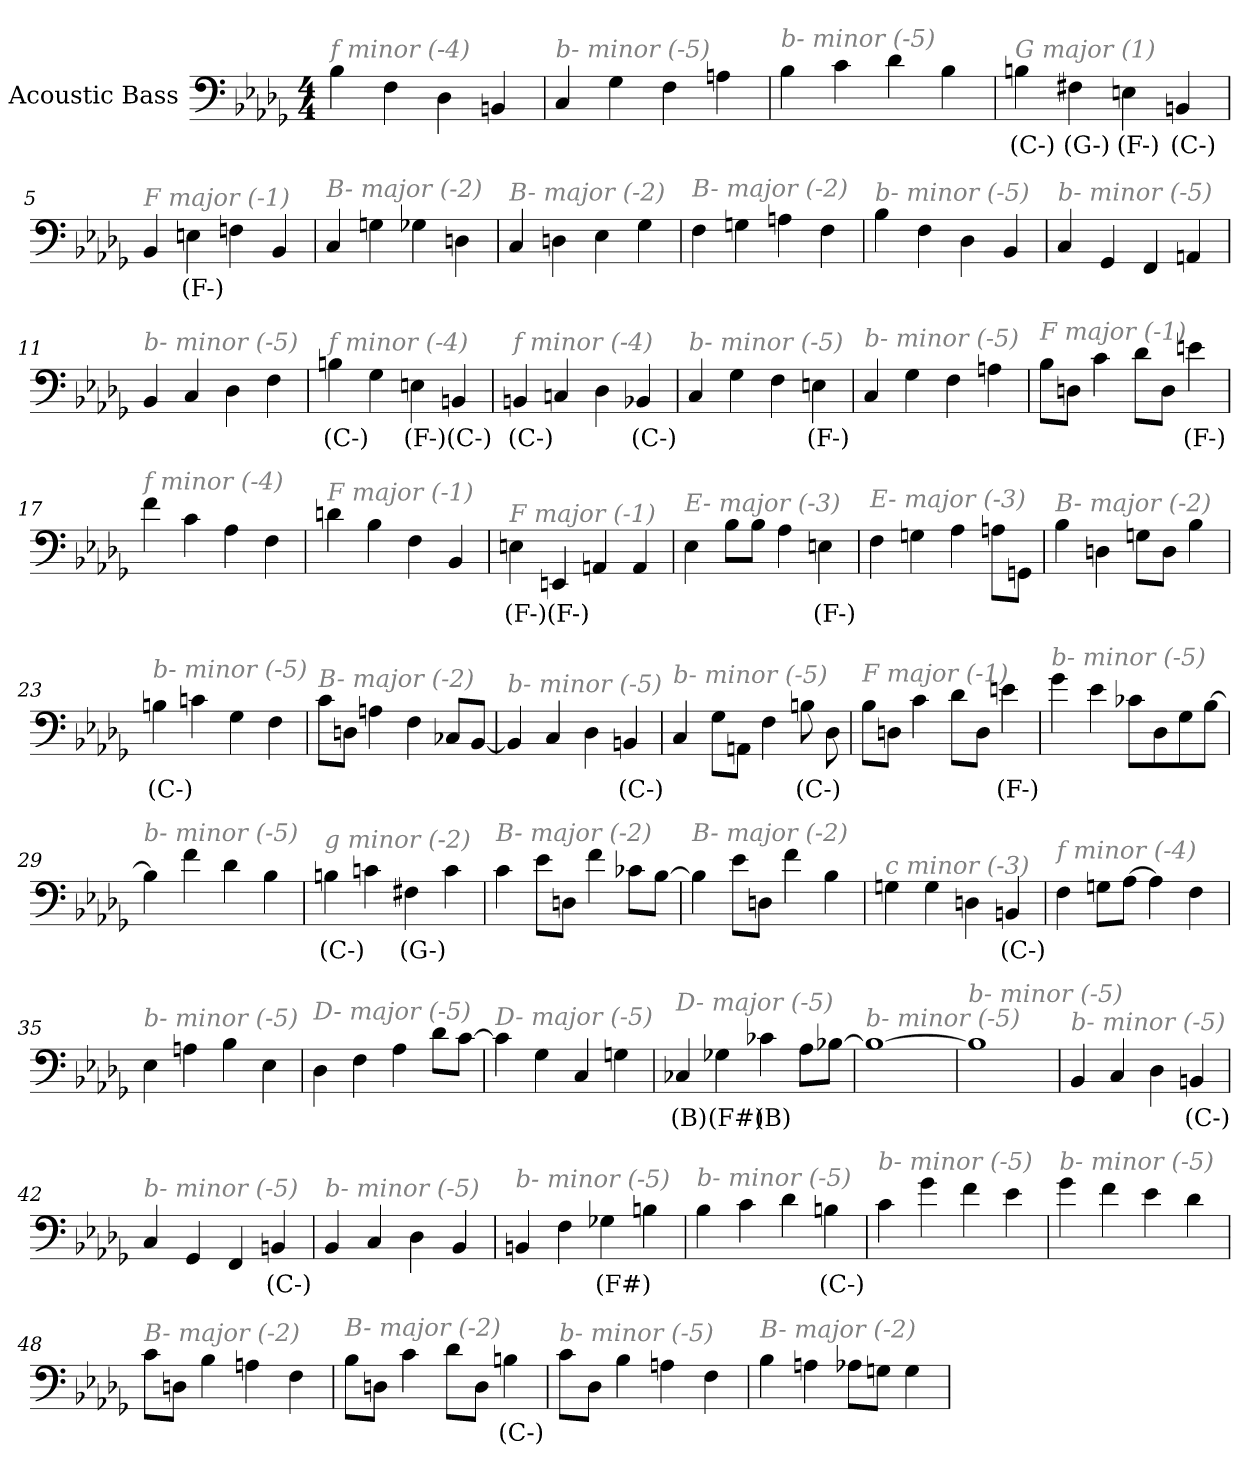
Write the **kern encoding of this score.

**kern	**text
*part1	*part1
*staff1	*staff1
*I"Acoustic Bass	*
*clefF4	*
*ITrd7c12	*
*k[b-e-a-d-g-]	*
*D-:	*
*M4/4	*
*MM200	*
=1	=1
!LO:TX:i:color=#808080:t=f minor (-4)	!
4BB-	.
4FF	.
4DD-	.
4BBBn	.
=2	=2
!LO:TX:i:color=#808080:t=b- minor (-5)	!
4CC	.
4GG-	.
4FF	.
4AAn	.
=3	=3
!LO:TX:i:color=#808080:t=b- minor (-5)	!
4BB-	.
4C	.
4D-	.
4BB-	.
=4	=4
!LO:TX:i:color=#808080:t=G major (1)	!
4BBni	(C-)
4FF#Xi	(G-)
4EEni	(F-)
4BBBni	(C-)
=5	=5
!LO:TX:i:color=#808080:t=F major (-1)	!
4BBB-	.
4EEni	(F-)
4FFn	.
4BBB-	.
=6	=6
!LO:TX:i:color=#808080:t=B- major (-2)	!
4CC	.
4GGn	.
4GG-X	.
4DDn	.
=7	=7
!LO:TX:i:color=#808080:t=B- major (-2)	!
4CC	.
4DDn	.
4EE-	.
4GG-	.
=8	=8
!LO:TX:i:color=#808080:t=B- major (-2)	!
4FF	.
4GGn	.
4AAn	.
4FF	.
=9	=9
!LO:TX:i:color=#808080:t=b- minor (-5)	!
4BB-	.
4FF	.
4DD-	.
4BBB-	.
=10	=10
!LO:TX:i:color=#808080:t=b- minor (-5)	!
4CC	.
4GGG-	.
4FFF	.
4AAAn	.
=11	=11
!LO:TX:i:color=#808080:t=b- minor (-5)	!
4BBB-	.
4CC	.
4DD-	.
4FF	.
=12	=12
!LO:TX:i:color=#808080:t=f minor (-4)	!
4BBni	(C-)
4GG-	.
4EEni	(F-)
4BBBni	(C-)
=13	=13
!LO:TX:i:color=#808080:t=f minor (-4)	!
4BBBni	(C-)
4CCn	.
4DD-	.
4BBB-Xi	(C-)
=14	=14
!LO:TX:i:color=#808080:t=b- minor (-5)	!
4CC	.
4GG-	.
4FF	.
4EEni	(F-)
=15	=15
!LO:TX:i:color=#808080:t=b- minor (-5)	!
4CC	.
4GG-	.
4FF	.
4AAn	.
=16	=16
!LO:TX:i:color=#808080:t=F major (-1)	!
8BB-L	.
8DDnJ	.
4C	.
8D-L	.
8DDJ	.
4Eni	(F-)
=17	=17
!LO:TX:i:color=#808080:t=f minor (-4)	!
4F	.
4C	.
4AA-	.
4FF	.
=18	=18
!LO:TX:i:color=#808080:t=F major (-1)	!
4Dn	.
4BB-	.
4FF	.
4BBB-	.
=19	=19
!LO:TX:i:color=#808080:t=F major (-1)	!
4EEni	(F-)
4EEEni	(F-)
4AAAn	.
4AAA	.
=20	=20
!LO:TX:i:color=#808080:t=E- major (-3)	!
4EE-	.
8BB-L	.
8BB-J	.
4AA-	.
4EEni	(F-)
=21	=21
!LO:TX:i:color=#808080:t=E- major (-3)	!
4FF	.
4GGn	.
4AA-	.
8AAnL	.
8GGGnJ	.
=22	=22
!LO:TX:i:color=#808080:t=B- major (-2)	!
4BB-	.
4DDn	.
8GGnL	.
8DDJ	.
4BB-	.
=23	=23
!LO:TX:i:color=#808080:t=b- minor (-5)	!
4BBni	(C-)
4Cn	.
4GG-	.
4FF	.
=24	=24
!LO:TX:i:color=#808080:t=B- major (-2)	!
8CL	.
8DDnJ	.
4AAn	.
4FF	.
8CC-XL	.
[8BBB-J	.
=25	=25
!LO:TX:i:color=#808080:t=b- minor (-5)	!
4BBB-]	.
4CC	.
4DD-	.
4BBBni	(C-)
=26	=26
!LO:TX:i:color=#808080:t=b- minor (-5)	!
4CC	.
8GG-L	.
8AAAnJ	.
4FF	.
8BBni	(C-)
8DD-	.
=27	=27
!LO:TX:i:color=#808080:t=F major (-1)	!
8BB-L	.
8DDnJ	.
4C	.
8D-L	.
8DDJ	.
4Eni	(F-)
=28	=28
!LO:TX:i:color=#808080:t=b- minor (-5)	!
4G-	.
4E-	.
8C-XL	.
8DD-	.
8GG-	.
[8BB-J	.
=29	=29
!LO:TX:i:color=#808080:t=b- minor (-5)	!
4BB-]	.
4F	.
4D-	.
4BB-	.
=30	=30
!LO:TX:i:color=#808080:t=g minor (-2)	!
4BBni	(C-)
4Cn	.
4FF#Xi	(G-)
4C	.
=31	=31
!LO:TX:i:color=#808080:t=B- major (-2)	!
4C	.
8E-L	.
8DDnJ	.
4F	.
8C-XL	.
[8BB-J	.
=32	=32
!LO:TX:i:color=#808080:t=B- major (-2)	!
4BB-]	.
8E-L	.
8DDnJ	.
4F	.
4BB-	.
=33	=33
!LO:TX:i:color=#808080:t=c minor (-3)	!
4GGn	.
4GG	.
4DDn	.
4BBBni	(C-)
=34	=34
!LO:TX:i:color=#808080:t=f minor (-4)	!
4FF	.
8GGnL	.
[8AA-J	.
4AA-]	.
4FF	.
=35	=35
!LO:TX:i:color=#808080:t=b- minor (-5)	!
4EE-	.
4AAn	.
4BB-	.
4EE-	.
=36	=36
!LO:TX:i:color=#808080:t=D- major (-5)	!
4DD-	.
4FF	.
4AA-	.
8D-L	.
[8CJ	.
=37	=37
!LO:TX:i:color=#808080:t=D- major (-5)	!
4C]	.
4GG-	.
4CC	.
4GGn	.
=38	=38
!LO:TX:i:color=#808080:t=D- major (-5)	!
4CC-Xi	(B)
4GG-Xi	(F#)
4C-Xi	(B)
8AA-L	.
[8BB-XJ	.
=39	=39
!LO:TX:i:color=#808080:t=b- minor (-5)	!
1BB-_	.
=40	=40
!LO:TX:i:color=#808080:t=b- minor (-5)	!
1BB-]	.
=41	=41
!LO:TX:i:color=#808080:t=b- minor (-5)	!
4BBB-	.
4CC	.
4DD-	.
4BBBni	(C-)
=42	=42
!LO:TX:i:color=#808080:t=b- minor (-5)	!
4CC	.
4GGG-	.
4FFF	.
4BBBni	(C-)
=43	=43
!LO:TX:i:color=#808080:t=b- minor (-5)	!
4BBB-	.
4CC	.
4DD-	.
4BBB-	.
=44	=44
!LO:TX:i:color=#808080:t=b- minor (-5)	!
4BBBn	.
4FF	.
4GG-Xi	(F#)
4BBn	.
=45	=45
!LO:TX:i:color=#808080:t=b- minor (-5)	!
4BB-	.
4C	.
4D-	.
4BBni	(C-)
=46	=46
!LO:TX:i:color=#808080:t=b- minor (-5)	!
4C	.
4G-	.
4F	.
4E-	.
=47	=47
!LO:TX:i:color=#808080:t=b- minor (-5)	!
4G-	.
4F	.
4E-	.
4D-	.
=48	=48
!LO:TX:i:color=#808080:t=B- major (-2)	!
8CL	.
8DDnJ	.
4BB-	.
4AAn	.
4FF	.
=49	=49
!LO:TX:i:color=#808080:t=B- major (-2)	!
8BB-L	.
8DDnJ	.
4C	.
8D-L	.
8DDJ	.
4BBni	(C-)
=50	=50
!LO:TX:i:color=#808080:t=b- minor (-5)	!
8CL	.
8DD-J	.
4BB-	.
4AAn	.
4FF	.
=51	=51
!LO:TX:i:color=#808080:t=B- major (-2)	!
4BB-	.
4AAn	.
8AA-XL	.
8GGnJ	.
4GG	.
=	=
*-	*-
